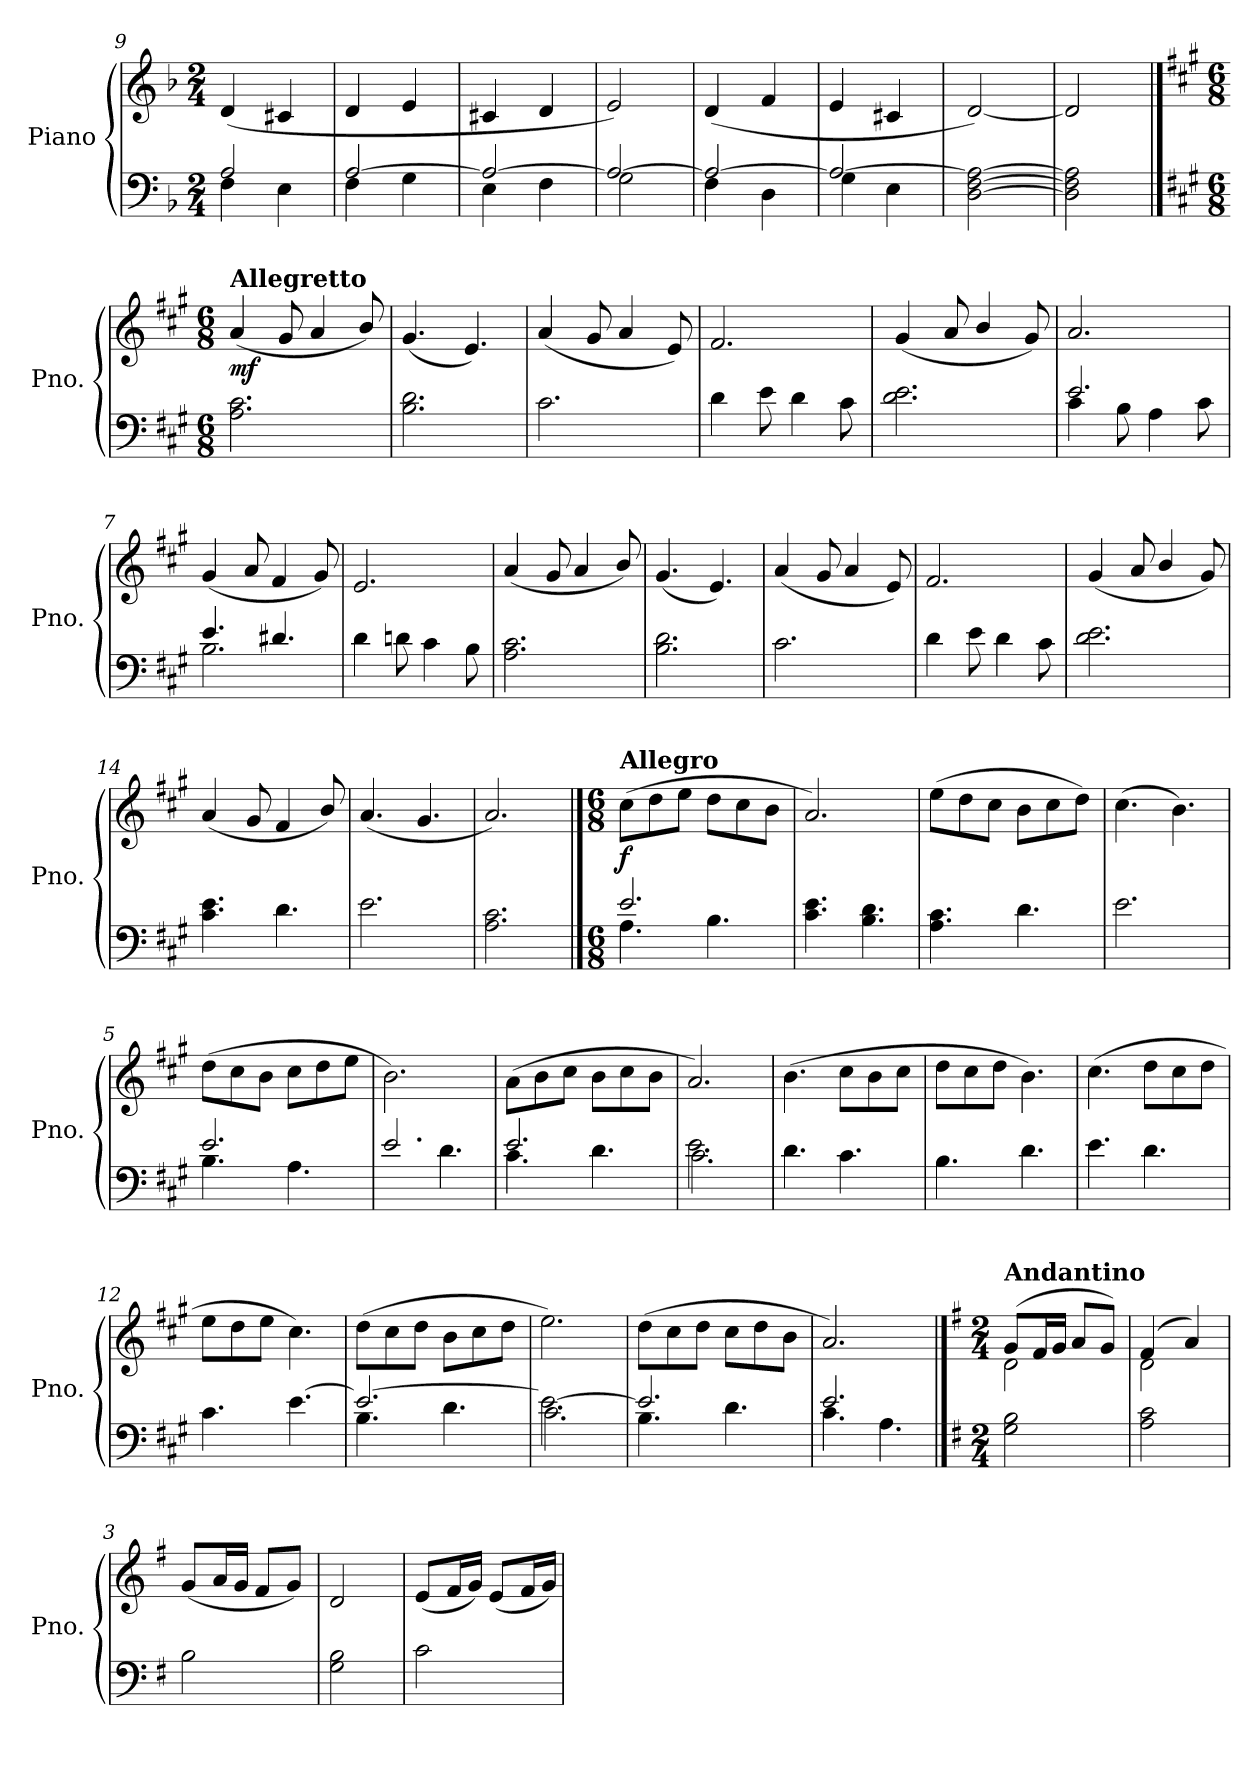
**kern	**kern	**dynam
*part1	*part1	*part1
*staff2	*staff1	*staff1/2
*I"Piano	*	*
*I'Pno.	*	*
*clefF4	*clefG2	*
*k[b-]	*k[b-]	*
*M2/4	*M2/4	*
=9	=9	=9
*^	*	*
2A/	4F\	(>4d/	.
.	4E\	4c#X/	.
!!LO:LB:g=z
=10	=10	=10	=10
[2A/	4F\	4d/	.
.	4G\	4e/	.
=11	=11	=11	=11
2A/_	4E\	4c#X/	.
.	4F\	4d/	.
=12	=12	=12	=12
2A/_	2G\	2e/)	.
=13	=13	=13	=13
2A/_	4F\	(>4d/	.
.	4D\	4f/	.
=14	=14	=14	=14
2A/_	4G\	4e/	.
.	4E\	4c#X/	.
=15	=15	=15	=15
[2D\ [2F\ 2A\_	2D\yy	[2d/)	.
*v	*v	*	*
=16	=16	=16
2D\] 2F\] 2A\]	2d/]	.
!!LO:LB:g=z
==1	==1	==1
*k[f#c#g#]	*k[f#c#g#]	*
*M6/8	*M6/8	*
!	!LO:TX:a:B:t=Allegretto	!
!	!	!LO:DY:b
2.A\ 2.c#\	(<4a/	mf
.	8g#/	.
.	4a/	.
.	8b/)	.
=2	=2	=2
2.B\ 2.d\	(<4.g#/	.
.	4.e/)	.
=3	=3	=3
2.c#\	(<4a/	.
.	8g#/	.
.	4a/	.
.	8e/)	.
=4	=4	=4
4d\	2.f#/	.
8e\	.	.
4d\	.	.
8c#\	.	.
=5	=5	=5
2.d\ 2.e\	(<4g#/	.
.	8a/	.
.	4b/	.
.	8g#/)	.
!!LO:LB:g=z
=6	=6	=6
*^	*	*
2.e/	4c#\	2.a/	.
.	8B\	.	.
.	4A\	.	.
.	8c#\	.	.
=7	=7	=7	=7
4.e/	2.B\	(<4g#/	.
.	.	8a/	.
4.d#X/	.	4f#/	.
.	.	8g#/)	.
*v	*v	*	*
=8	=8	=8
4d\	2.e/	.
8dn\	.	.
4c#\	.	.
8B\	.	.
=9	=9	=9
2.A\ 2.c#\	(<4a/	.
.	8g#/	.
.	4a/	.
.	8b/)	.
=10	=10	=10
2.B\ 2.d\	(<4.g#/	.
.	4.e/)	.
=11	=11	=11
2.c#\	(<4a/	.
.	8g#/	.
.	4a/	.
.	8e/)	.
!!LO:LB:g=z
=12	=12	=12
4d\	2.f#/	.
8e\	.	.
4d\	.	.
8c#\	.	.
=13	=13	=13
2.d\ 2.e\	(<4g#/	.
.	8a/	.
.	4b/	.
.	8g#/)	.
=14	=14	=14
4.c#\ 4.e\	(<4a/	.
.	8g#/	.
4.d\	4f#/	.
.	8b/)	.
=15	=15	=15
2.e\	(<4.a/	.
.	4.g#/	.
=16	=16	=16
2.A\ 2.c#\	2.a/)	.
!!LO:PB:g=z
==1	==1	==1
*M6/8	*M6/8	*
*^	*	*
!	!	!LO:TX:a:B:t=Allegro	!
!	!	!	!LO:DY:b
2.e/	4.A\	(>8cc#\L	f
.	.	8dd\	.
.	.	8ee\J	.
.	4.B\	8dd\L	.
.	.	8cc#\	.
.	.	8b\J	.
*v	*v	*	*
=2	=2	=2
4.c#\ 4.e\	2.a/)	.
4.B\ 4.d\	.	.
=3	=3	=3
4.A\ 4.c#\	(>8ee\L	.
.	8dd\	.
.	8cc#\J	.
4.d\	8b\L	.
.	8cc#\	.
.	8dd\J)	.
=4	=4	=4
2.e\	(>4.cc#\	.
.	4.b\)	.
=5	=5	=5
*^	*	*
2.e/	4.B\	(>8dd\L	.
.	.	8cc#\	.
.	.	8b\J	.
.	4.A\	8cc#\L	.
.	.	8dd\	.
.	.	8ee\J	.
!!LO:LB:g=z
=6	=6	=6	=6
2.e/	4.e\yy	2.b\)	.
.	4.d\	.	.
=7	=7	=7	=7
2.e/	4.c#\	(>8a\L	.
.	.	8b\	.
.	.	8cc#\J	.
.	4.d\	8b\L	.
.	.	8cc#\	.
.	.	8b\J	.
=8	=8	=8	=8
2.e\	2.c#\	2.a/)	.
*v	*v	*	*
=9	=9	=9
4.d\	(>4.b\	.
4.c#\	8cc#\L	.
.	8b\	.
.	8cc#\J	.
=10	=10	=10
4.B\	8dd\L	.
.	8cc#\	.
.	8dd\J	.
4.d\	4.b\)	.
=11	=11	=11
4.e\	(>4.cc#\	.
4.d\	8dd\L	.
.	8cc#\	.
.	8dd\J	.
!!LO:LB:g=z
=12	=12	=12
4.c#\	8ee\L	.
.	8dd\	.
.	8ee\J	.
[4.e\	4.cc#\)	.
=13	=13	=13
*^	*	*
2.e/_	4.B\	(>8dd\L	.
.	.	8cc#\	.
.	.	8dd\J	.
.	4.d\	8b\L	.
.	.	8cc#\	.
.	.	8dd\J	.
=14	=14	=14	=14
2.e\_	2.c#\	2.ee\)	.
=15	=15	=15	=15
2.e/]	4.B\	(>8dd\L	.
.	.	8cc#\	.
.	.	8dd\J	.
.	4.d\	8cc#\L	.
.	.	8dd\	.
.	.	8b\J	.
=16	=16	=16	=16
2.e/	4.c#\	2.a/)	.
.	4.A\	.	.
*v	*v	*	*
!!LO:LB:g=z
==1	==1	==1
*k[f#]	*k[f#]	*
*M2/4	*M2/4	*
*^	*^	*
!	!	!LO:TX:a:B:t=Andantino	!	!
*v	*v	*	*	*
2G\ 2B\	(>8g/L	2d\	.
.	16f#/L	.	.
.	16g/JJ	.	.
.	8a/L	.	.
.	8g/J)	.	.
=2	=2	=2	=2
2A\ 2c\	(>4f#/	2d\	.
.	4a/)	.	.
*	*v	*v	*
=3	=3	=3
2B\	(<8g/L	.
.	16a/L	.
.	16g/JJ	.
.	8f#/L	.
.	8g/J)	.
=4	=4	=4
2G\ 2B\	2d/	.
=5	=5	=5
2c\	(<8e/L	.
.	16f#/L	.
.	16g/JJ)	.
.	(<8e/L	.
.	16f#/L	.
.	16g/JJ)	.
=	=	=
*-	*-	*-
